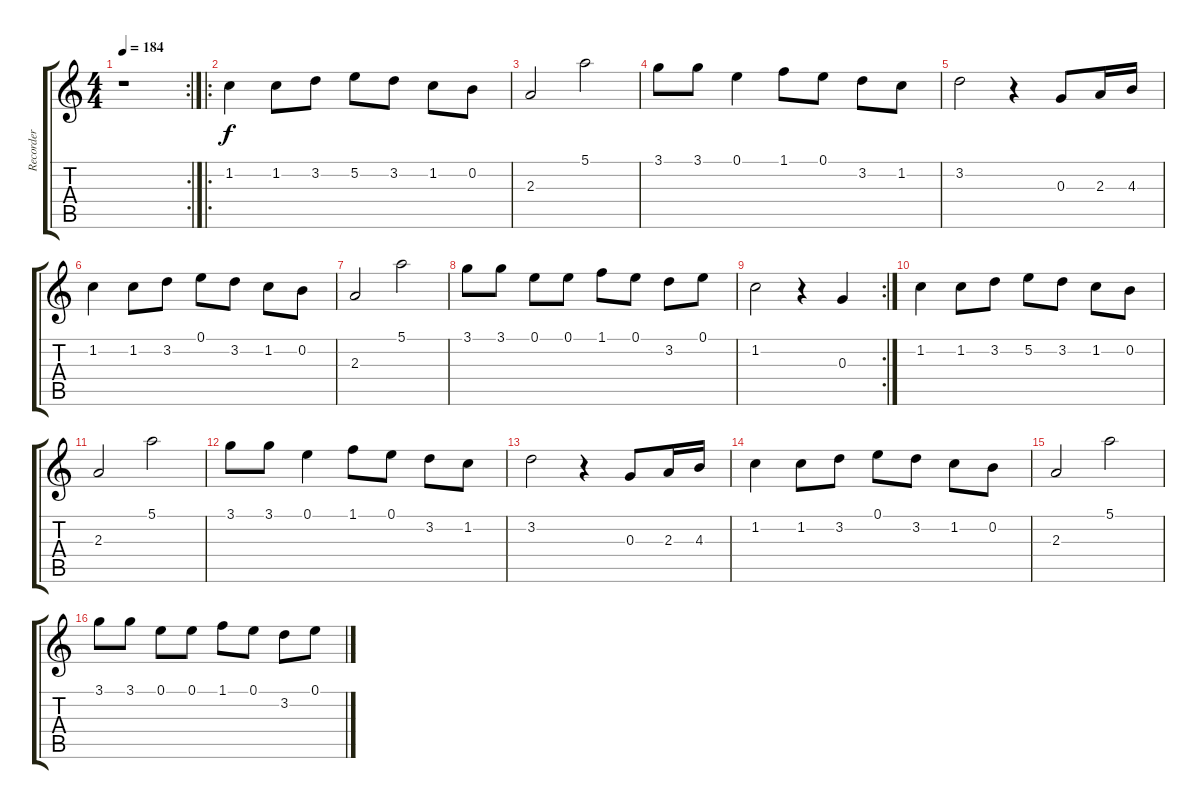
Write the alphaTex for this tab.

\track ("Recorder" "Recorder") {instrument recorder}
\staff {score tabs}
\tuning (E5 B4 G4 D4 A3 E3) {hide}
\rc 2
\ts (4 4)
\tempo 184
\clef g2
\ks c
r.1{dy f} |
\ro
1.2.4 1.2.8 3.2.8 5.2.8 3.2.8 1.2.8 0.2.8 |
2.3.2 5.1.2 |
3.1.8 3.1.8 0.1.4 1.1.8 0.1.8 3.2.8 1.2.8 |
3.2.2 r.4 0.3.8 2.3.16 4.3.16 |
1.2.4 1.2.8 3.2.8 0.1.8 3.2.8 1.2.8 0.2.8 |
2.3.2 5.1.2 |
3.1.8 3.1.8 0.1.8 0.1.8 1.1.8 0.1.8 3.2.8 0.1.8 |
\rc 2
1.2.2 r.4 0.3.4 |
1.2.4 1.2.8 3.2.8 5.2.8 3.2.8 1.2.8 0.2.8 |
2.3.2 5.1.2 |
3.1.8 3.1.8 0.1.4 1.1.8 0.1.8 3.2.8 1.2.8 |
3.2.2 r.4 0.3.8 2.3.16 4.3.16 |
1.2.4 1.2.8 3.2.8 0.1.8 3.2.8 1.2.8 0.2.8 |
2.3.2 5.1.2 |
3.1.8 3.1.8 0.1.8 0.1.8 1.1.8 0.1.8 3.2.8 0.1.8
